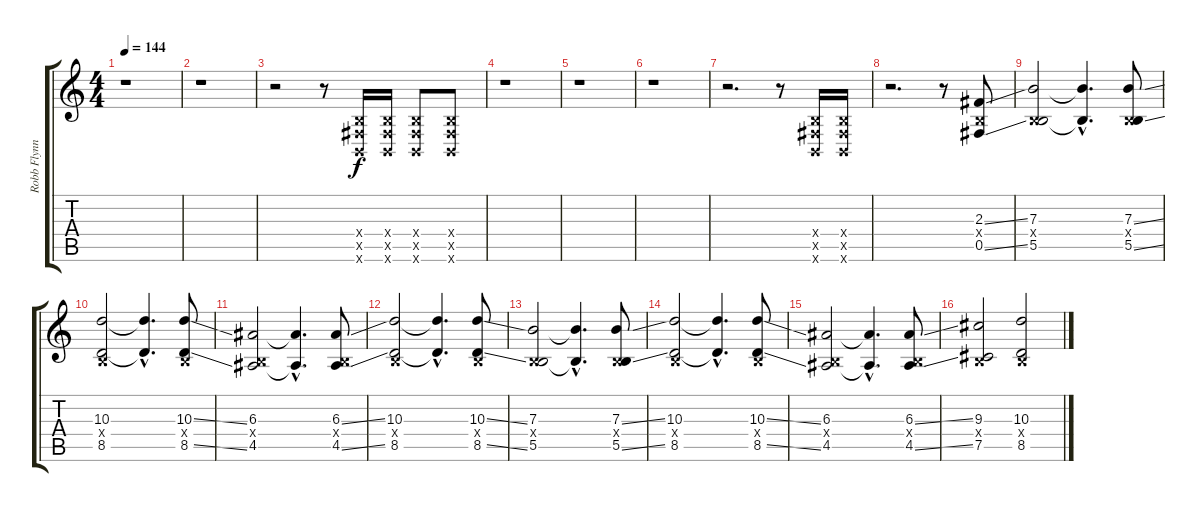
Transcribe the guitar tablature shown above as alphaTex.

\track ("Robb Flynn" "Robb Flynn") {instrument distortionguitar}
\staff {score tabs}
\tuning (Db4 Ab3 E3 B2 Gb2 B1) {hide}
\ts (4 4)
\tempo 144
\clef g2
\ks c
r.1{dy f instrument distortionguitar} |
r.1 |
r.2 r.8 (0.4{x} 0.5{x} 0.6{x}).16 (0.4{x} 0.5{x} 0.6{x}).16 (0.4{x} 0.5{x} 0.6{x}).8 (0.4{x} 0.5{x} 0.6{x}).8 |
r.1 |
r.1 |
r.1 |
r.2{d} r.8 (0.4{x} 0.5{x} 0.6{x}).16 (0.4{x} 0.5{x} 0.6{x}).16 |
r.2{d} r.8 (2.3{ss} 0.4{x} 0.5{ss}).8 |
(7.3 0.4{x} 5.5).2 (7.3{hac t} 5.5{hac t}).4{d} (7.3{ss} 0.4{x} 5.5{ss}).8 |
(10.3 0.4{x} 8.5).2 (10.3{hac t} 8.5{hac t}).4{d} (10.3{ss} 0.4{x} 8.5{ss}).8 |
(6.3 0.4{x} 4.5).2 (6.3{hac t} 4.5{hac t}).4{d} (6.3{ss} 0.4{x} 4.5{ss}).8 |
(10.3 0.4{x} 8.5).2 (10.3{hac t} 8.5{hac t}).4{d} (10.3{ss} 0.4{x} 8.5{ss}).8 |
(7.3 0.4{x} 5.5).2 (7.3{hac t} 5.5{hac t}).4{d} (7.3{ss} 0.4{x} 5.5{ss}).8 |
(10.3 0.4{x} 8.5).2 (10.3{hac t} 8.5{hac t}).4{d} (10.3{ss} 0.4{x} 8.5{ss}).8 |
(6.3 0.4{x} 4.5).2 (6.3{hac t} 4.5{hac t}).4{d} (6.3{ss} 0.4{x} 4.5{ss}).8 |
(9.3 0.4{x} 7.5).2 (10.3 0.4{x} 8.5).2
